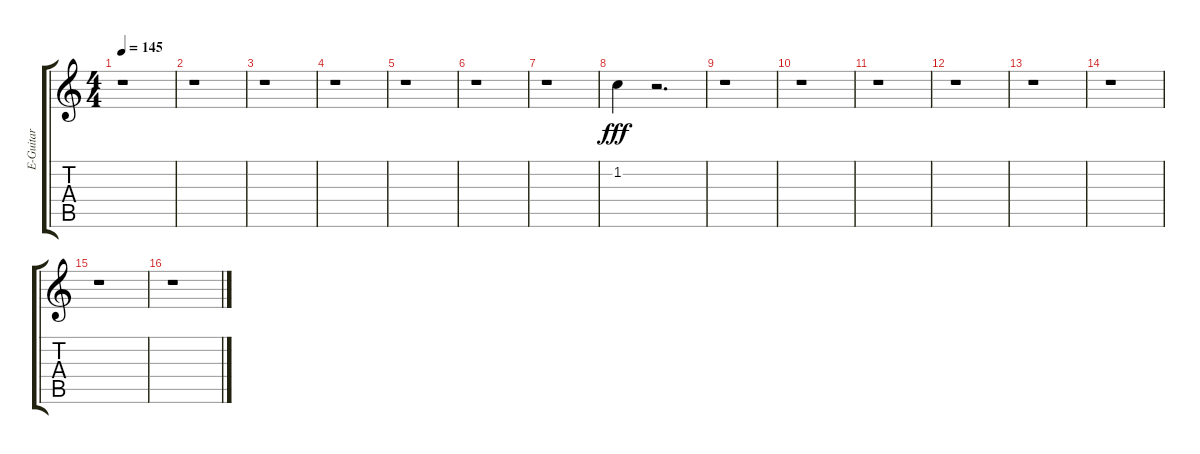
\track ("E-Guitar" "E-Guitar") {instrument electricguitarjazz}
\staff {score tabs}
\tuning (E4 B3 G3 D3 A2 E2) {hide}
\ts (4 4)
\tempo 145
\clef g2
\ks c
r.1{dy ff} |
r.1 |
r.1 |
r.1 |
r.1 |
r.1 |
r.1 |
1.2.4{dy fff} r.2{d} |
r.1 |
r.1 |
r.1 |
r.1 |
r.1 |
r.1 |
r.1 |
r.1
